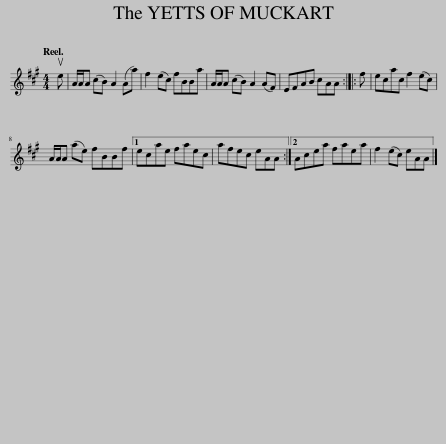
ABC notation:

X:1
L:1/8
Q:1/4=120
M:4/4
I:linebreak $
K:A
V:1 treble
V:1
 ue | A/A/A (cB) A2 (Aa) | f2 (ec) fBBa | A/A/A (cB) A2 (AF) | EFAB cAA :: %5
 f | ecac f2 (ec) |$ A/A/A (ae) fBBf |1 ecae faec | afec eAA :|2 %10
 Acea faea | f2 (ec) eAA |] %12
